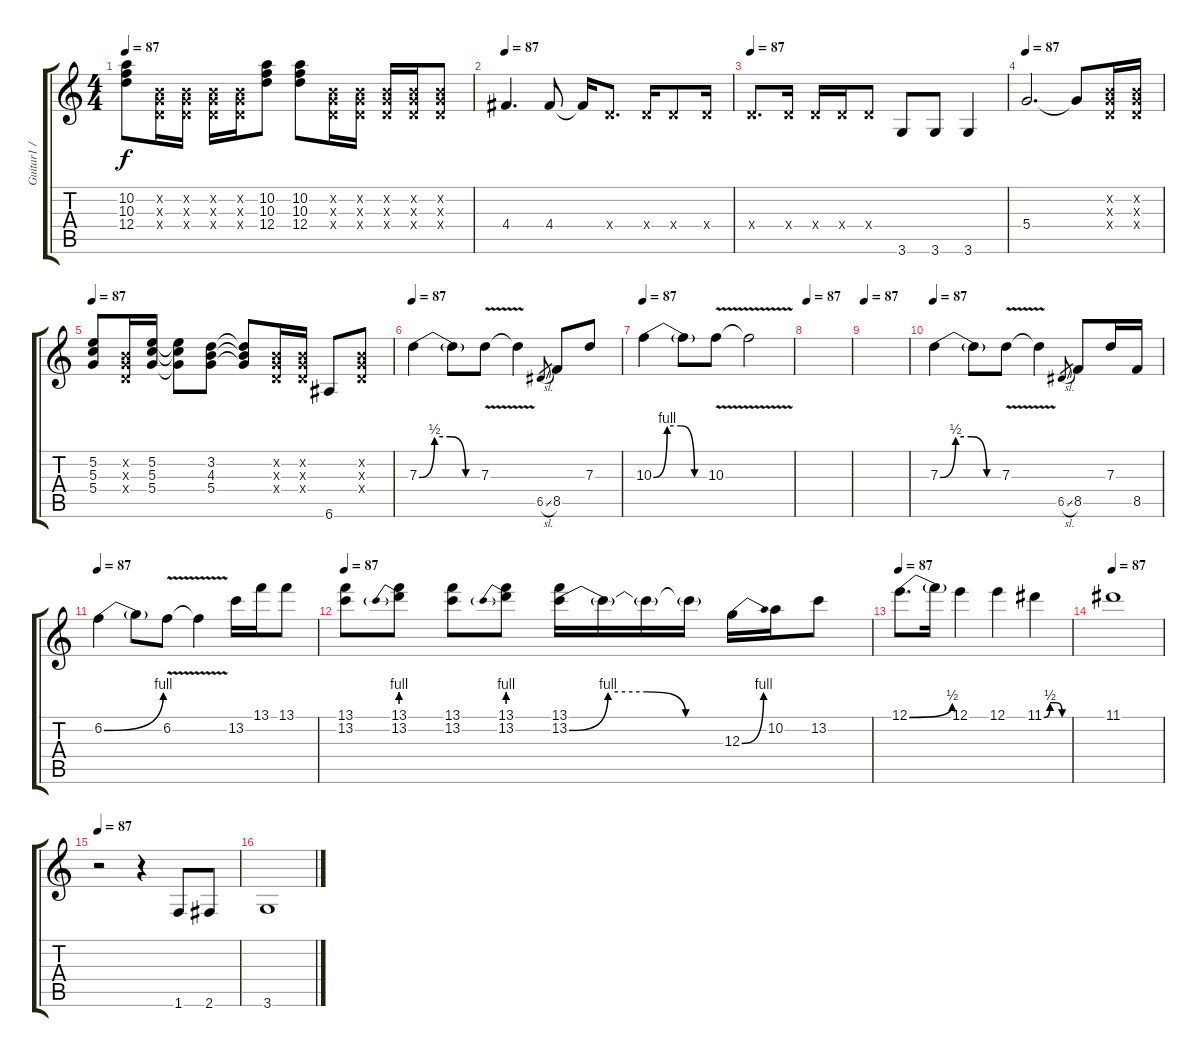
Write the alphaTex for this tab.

\track ("Guitar1 / Lead 1 " "Guitar1 / ") {instrument distortionguitar}
\staff {score tabs}
\tuning (E4 B3 G3 D3 A2 E2) {hide}
\ts (4 4)
\tempo 87
\clef g2
\ks c
(10.2 10.3 12.4).8{dy f} (0.2{x} 0.3{x} 0.4{x}).16 (0.2{x} 0.3{x} 0.4{x}).16 (0.2{x} 0.3{x} 0.4{x}).16 (0.2{x} 0.3{x} 0.4{x}).16 (10.2 10.3 12.4).8 (10.2 10.3 12.4).8 (0.2{x} 0.3{x} 0.4{x}).16 (0.2{x} 0.3{x} 0.4{x}).16 (0.2{x} 0.3{x} 0.4{x}).16 (0.2{x} 0.3{x} 0.4{x}).16 (0.2{x} 0.3{x} 0.4{x}).8 |
\tempo 87
4.4.4{d} 4.4.8 4.4{t}.16 0.4{x}.8{d} 0.4{x}.16 0.4{x}.8 0.4{x}.16 |
\tempo 87
0.4{x}.8{d} 0.4{x}.16 0.4{x}.16 0.4{x}.16 0.4{x}.8 3.6.8 3.6.8 3.6.4 |
\tempo 87
5.4.2{d} 5.4{t}.8 (0.2{x} 0.3{x} 0.4{x}).16 (0.2{x} 0.3{x} 0.4{x}).16 |
\tempo 87
(5.2 5.3 5.4).8 (0.2{x} 0.3{x} 0.4{x}).16 (5.2 5.3 5.4).16 (5.2{t} 5.3{t} 5.4{t}).8 (3.2 4.3 5.4).8 (3.2{t} 4.3{t} 5.4{t}).8 (0.2{x} 0.3{x} 0.4{x}).16 (0.2{x} 0.3{x} 0.4{x}).16 6.6.8 (0.2{x} 0.3{x} 0.4{x}).8 |
\tempo 87
7.3{be (custom 0 0 15 2 30 2 45 0 60 0)}.4 7.3{t}.8 7.3{v}.8 7.3{t}.4 6.5{sl}.8{gr} 8.5.8 7.3.8 |
\tempo 87
10.3{be (custom 0 0 15 4 30 4 45 0 60 0)}.4 10.3{t}.8 10.3{v}.8 10.3{t}.2 |
\tempo 87
|
\tempo 87
|
\tempo 87
7.3{be (custom 0 0 15 2 30 2 45 0 60 0)}.4 7.3{t}.8 7.3{v}.8 7.3{t}.4 6.5{sl}.8{gr} 8.5.8 7.3.16 8.5.16 |
\tempo 87
6.2{be (bend 0 0 60 4)}.4 6.2{t}.8 6.2{v}.8 6.2{t}.4 13.2.16 13.1.16 13.1.8 |
\tempo 87
(13.1 13.2).8 (13.1 13.2{be (prebend 0 4 60 4)}).8 (13.1 13.2).8 (13.1 13.2{be (prebend 0 4 60 4)}).8 (13.1 13.2{be (custom 0 0 15 4 30 4 45 0 60 0)}).16 13.2{t}.16 13.2{t}.16 13.2{t}.16 12.3{be (bend 0 0 60 4)}.16 10.2.16 13.2.8 |
\tempo 87
12.1{be (bend 0 0 60 2)}.8{d} 12.1{t}.16 12.1.4 12.1.4 11.1{be (custom 0 0 15 2 30 2 45 0 60 0)}.4 |
\tempo 87
11.1.1 |
\tempo 87
r.2 r.4 1.6.8 2.6.8 |
3.6.1
